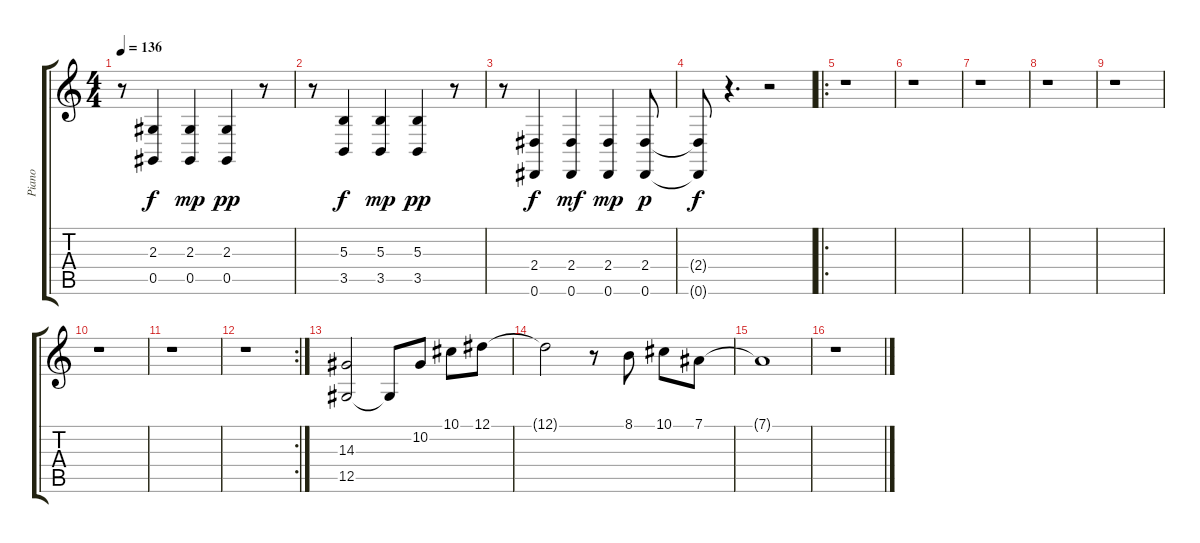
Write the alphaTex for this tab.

\track ("Piano" "Piano") {instrument brightacousticpiano}
\staff {score tabs}
\tuning (Eb4 Bb3 Gb3 Db3 Ab2 Eb2) {hide}
\ts (4 4)
\tempo 136
\clef g2
\ks c
r.8{dy f} (2.3 0.5).4 (2.3 0.5).4{dy mp} (2.3 0.5).4{dy pp} r.8 |
r.8 (5.3 3.5).4{dy f} (5.3 3.5).4{dy mp} (5.3 3.5).4{dy pp} r.8 |
r.8 (2.4 0.6).4{dy f} (2.4 0.6).4{dy mf} (2.4 0.6).4{dy mp} (2.4 0.6).8{dy p} |
(2.4{t} 0.6{t}).8{dy f} r.4{d} r.2 |
\ro
r.1 |
r.1 |
r.1 |
r.1 |
r.1 |
r.1 |
r.1 |
\rc 2
r.1 |
(14.3 12.5).2 12.5{t}.8 10.2.8 10.1.8 12.1.8 |
12.1{t}.2 r.8 8.1.8 10.1.8 7.1.8 |
7.1{t}.1 |
r.1
